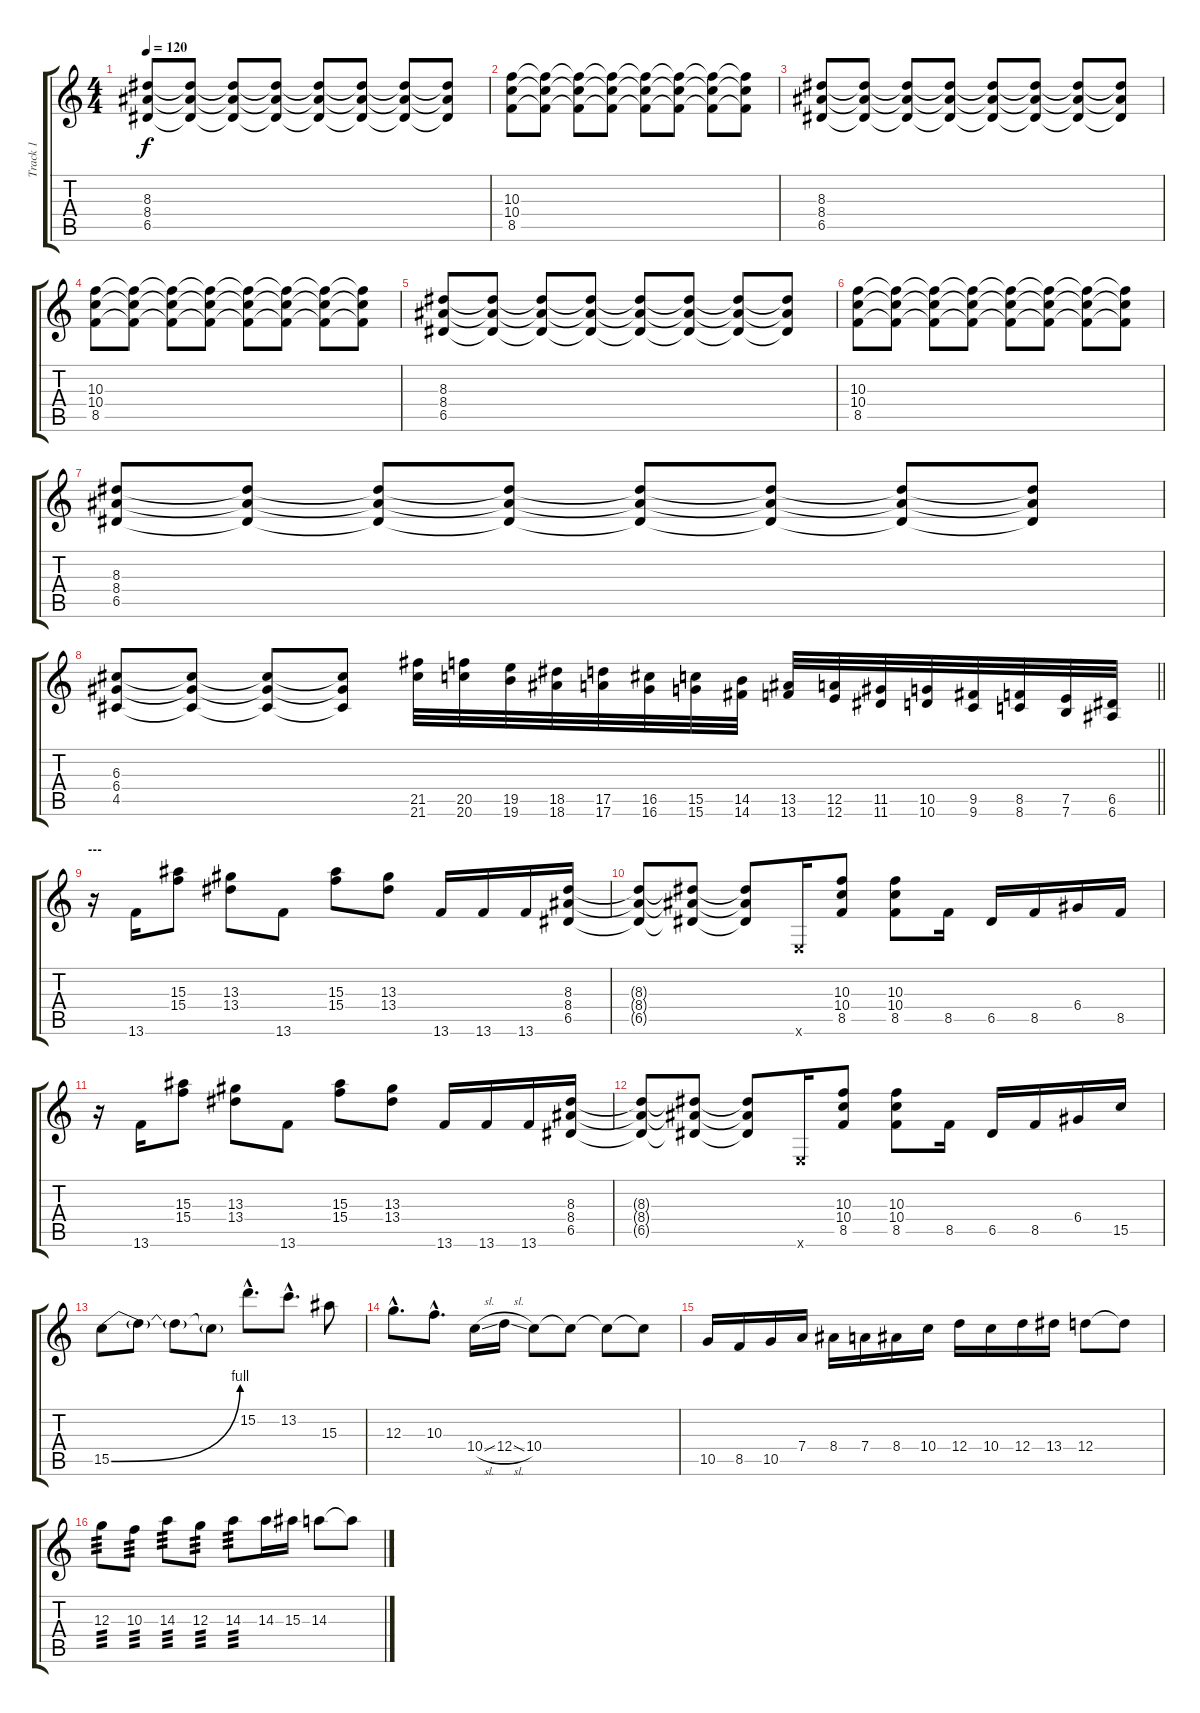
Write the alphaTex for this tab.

\track ("Track 1" "Track 1") {instrument overdrivenguitar}
\staff {score tabs}
\tuning (E4 B3 G3 D3 A2 E2) {hide}
\ts (4 4)
\tempo 120
\clef g2
\ks c
(8.3{t} 8.4{t} 6.5{t}).8{dy f} (8.3{t} 8.4{t} 6.5{t}).8 (8.3{t} 8.4{t} 6.5{t}).8 (8.3{t} 8.4{t} 6.5{t}).8 (8.3{t} 8.4{t} 6.5{t}).8 (8.3{t} 8.4{t} 6.5{t}).8 (8.3{t} 8.4{t} 6.5{t}).8 (8.3{t} 8.4{t} 6.5{t}).8 |
(10.3 10.4 8.5).8 (10.3{t} 10.4{t} 8.5{t}).8 (10.3{t} 10.4{t} 8.5{t}).8 (10.3{t} 10.4{t} 8.5{t}).8 (10.3{t} 10.4{t} 8.5{t}).8 (10.3{t} 10.4{t} 8.5{t}).8 (10.3{t} 10.4{t} 8.5{t}).8 (10.3{t} 10.4{t} 8.5{t}).8 |
(8.3 8.4 6.5).8 (8.3{t} 8.4{t} 6.5{t}).8 (8.3{t} 8.4{t} 6.5{t}).8 (8.3{t} 8.4{t} 6.5{t}).8 (8.3{t} 8.4{t} 6.5{t}).8 (8.3{t} 8.4{t} 6.5{t}).8 (8.3{t} 8.4{t} 6.5{t}).8 (8.3{t} 8.4{t} 6.5{t}).8 |
(10.3 10.4 8.5).8 (10.3{t} 10.4{t} 8.5{t}).8 (10.3{t} 10.4{t} 8.5{t}).8 (10.3{t} 10.4{t} 8.5{t}).8 (10.3{t} 10.4{t} 8.5{t}).8 (10.3{t} 10.4{t} 8.5{t}).8 (10.3{t} 10.4{t} 8.5{t}).8 (10.3{t} 10.4{t} 8.5{t}).8 |
(8.3 8.4 6.5).8 (8.3{t} 8.4{t} 6.5{t}).8 (8.3{t} 8.4{t} 6.5{t}).8 (8.3{t} 8.4{t} 6.5{t}).8 (8.3{t} 8.4{t} 6.5{t}).8 (8.3{t} 8.4{t} 6.5{t}).8 (8.3{t} 8.4{t} 6.5{t}).8 (8.3{t} 8.4{t} 6.5{t}).8 |
(10.3 10.4 8.5).8 (10.3{t} 10.4{t} 8.5{t}).8 (10.3{t} 10.4{t} 8.5{t}).8 (10.3{t} 10.4{t} 8.5{t}).8 (10.3{t} 10.4{t} 8.5{t}).8 (10.3{t} 10.4{t} 8.5{t}).8 (10.3{t} 10.4{t} 8.5{t}).8 (10.3{t} 10.4{t} 8.5{t}).8 |
(8.3 8.4 6.5).8 (8.3{t} 8.4{t} 6.5{t}).8 (8.3{t} 8.4{t} 6.5{t}).8 (8.3{t} 8.4{t} 6.5{t}).8 (8.3{t} 8.4{t} 6.5{t}).8 (8.3{t} 8.4{t} 6.5{t}).8 (8.3{t} 8.4{t} 6.5{t}).8 (8.3{t} 8.4{t} 6.5{t}).8 |
\barLineRight lightlight
(6.3 6.4 4.5).8 (6.3{t} 6.4{t} 4.5{t}).8 (6.3{t} 6.4{t} 4.5{t}).8 (6.3{t} 6.4{t} 4.5{t}).8 (21.5 21.6).32 (20.5 20.6).32 (19.5 19.6).32 (18.5 18.6).32 (17.5 17.6).32 (16.5 16.6).32 (15.5 15.6).32 (14.5 14.6).32 (13.5 13.6).32 (12.5 12.6).32 (11.5 11.6).32 (10.5 10.6).32 (9.5 9.6).32 (8.5 8.6).32 (7.5 7.6).32 (6.5 6.6).32 |
\section ("" "---")
r.16 13.6.16 (15.3 15.4).8 (13.3 13.4).8 13.6.8 (15.3 15.4).8 (13.3 13.4).8 13.6.16 13.6.16 13.6.16 (8.3 8.4 6.5).16 |
(8.3{t} 8.4{t} 6.5{t}).8 (8.3{t} 8.4{t} 6.5{t}).8 (8.3{t} 8.4{t} 6.5{t}).8 0.6{x}.16 (10.3 10.4 8.5).8 (10.3 10.4 8.5).8 8.5.16 6.5.16 8.5.16 6.4.16 8.5.16 |
r.16 13.6.16 (15.3 15.4).8 (13.3 13.4).8 13.6.8 (15.3 15.4).8 (13.3 13.4).8 13.6.16 13.6.16 13.6.16 (8.3 8.4 6.5).16 |
(8.3{t} 8.4{t} 6.5{t}).8 (8.3{t} 8.4{t} 6.5{t}).8 (8.3{t} 8.4{t} 6.5{t}).8 0.6{x}.16 (10.3 10.4 8.5).8 (10.3 10.4 8.5).8 8.5.16 6.5.16 8.5.16 6.4.16 15.5.16 |
15.5{be (bend 0 0 60 4)}.8 15.5{t}.8 15.5{t}.8 15.5{t}.8 15.2{hac}.8{d} 13.2{hac}.8{d} 15.3.8 |
12.3{hac}.8{d} 10.3{hac}.8{d} 10.4{sl}.16 12.4{sl}.16 10.4.8 10.4{t}.8 10.4{t}.8 10.4{t}.8 |
10.5.16 8.5.16 10.5.16 7.4.16 8.4.16 7.4.16 8.4.16 10.4.16 12.4.16 10.4.16 12.4.16 13.4.16 12.4.8 12.4{t}.8 |
12.3.8{tp 3} 10.3.8{tp 3} 14.3.8{tp 3} 12.3.8{tp 3} 14.3.8{tp 3} 14.3.16 15.3.16 14.3.8 14.3{t}.8
